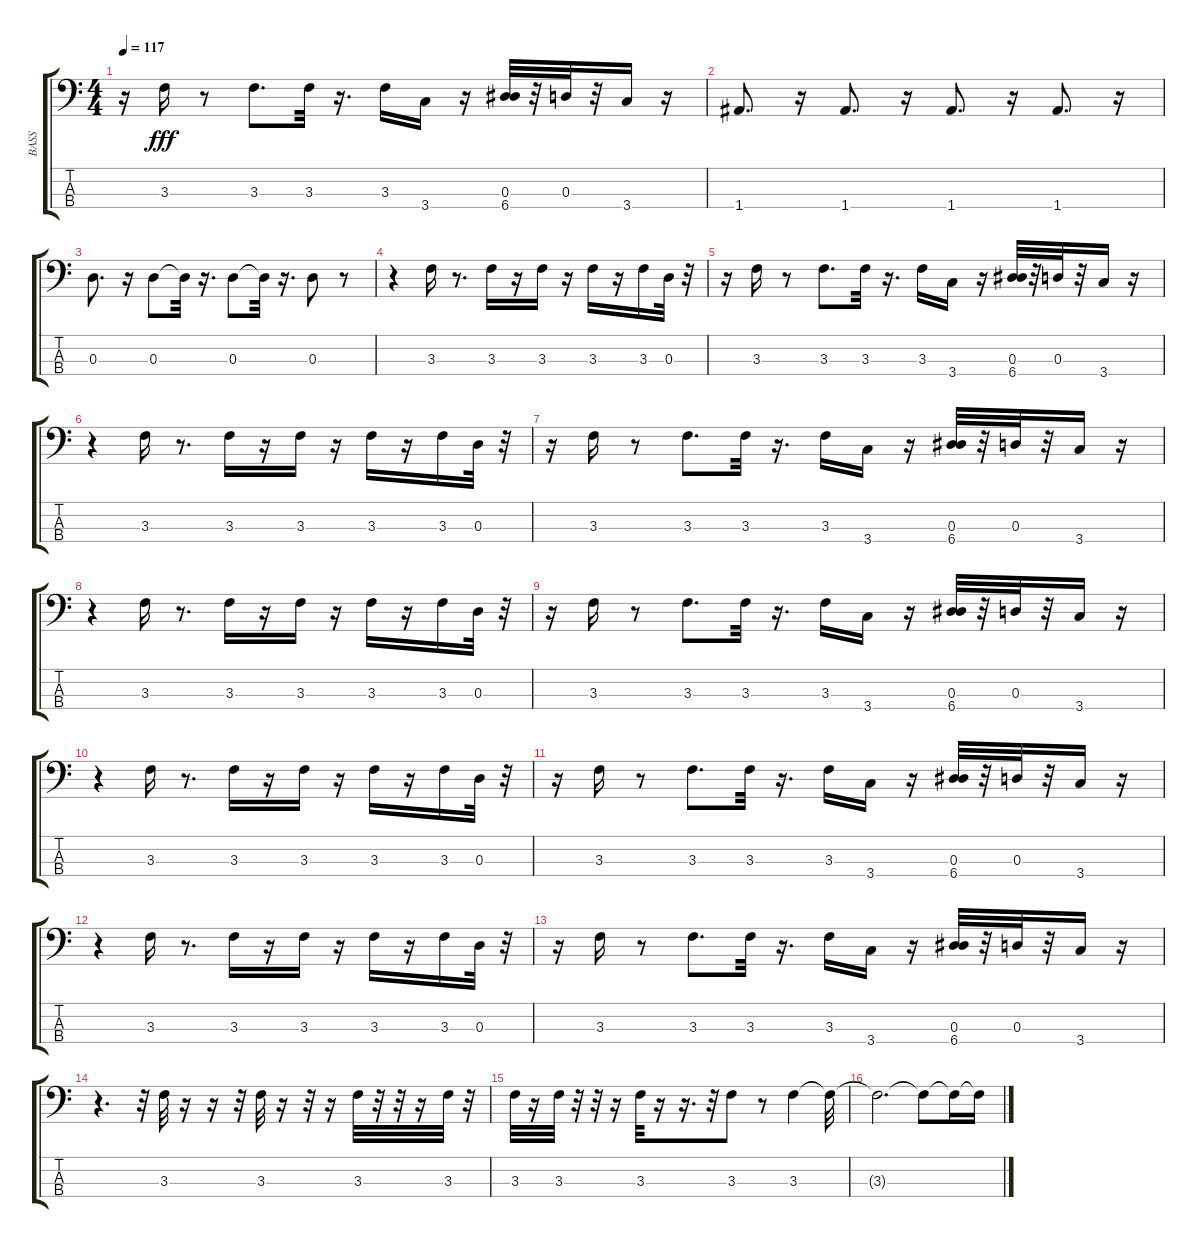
\track ("BASS" "BASS") {instrument electricbassfinger}
\staff {score tabs}
\tuning (E4 G2 D2 A1) {hide}
\ts (4 4)
\tempo 117
\clef f4
\ks c
r.16{dy fff} 3.3.16 r.8 3.3.8{d} 3.3.32 r.16{d} 3.3.16 3.4.16 r.16 (0.3 6.4).32 r.32 0.3.32 r.32 3.4.16 r.16 |
1.4.8{d} r.16 1.4.8{d} r.16 1.4.8{d} r.16 1.4.8{d} r.16 |
0.3.8{d} r.16 0.3.8 0.3{t}.32 r.16{d} 0.3.8 0.3{t}.32 r.16{d} 0.3.8 r.8 |
r.4 3.3.16 r.8{d} 3.3.16 r.16 3.3.16 r.16 3.3.16 r.16 3.3.16 0.3.32 r.32 |
r.16 3.3.16 r.8 3.3.8{d} 3.3.32 r.16{d} 3.3.16 3.4.16 r.16 (0.3 6.4).32 r.32 0.3.32 r.32 3.4.16 r.16 |
r.4 3.3.16 r.8{d} 3.3.16 r.16 3.3.16 r.16 3.3.16 r.16 3.3.16 0.3.32 r.32 |
r.16 3.3.16 r.8 3.3.8{d} 3.3.32 r.16{d} 3.3.16 3.4.16 r.16 (0.3 6.4).32 r.32 0.3.32 r.32 3.4.16 r.16 |
r.4 3.3.16 r.8{d} 3.3.16 r.16 3.3.16 r.16 3.3.16 r.16 3.3.16 0.3.32 r.32 |
r.16 3.3.16 r.8 3.3.8{d} 3.3.32 r.16{d} 3.3.16 3.4.16 r.16 (0.3 6.4).32 r.32 0.3.32 r.32 3.4.16 r.16 |
r.4 3.3.16 r.8{d} 3.3.16 r.16 3.3.16 r.16 3.3.16 r.16 3.3.16 0.3.32 r.32 |
r.16 3.3.16 r.8 3.3.8{d} 3.3.32 r.16{d} 3.3.16 3.4.16 r.16 (0.3 6.4).32 r.32 0.3.32 r.32 3.4.16 r.16 |
r.4 3.3.16 r.8{d} 3.3.16 r.16 3.3.16 r.16 3.3.16 r.16 3.3.16 0.3.32 r.32 |
r.16 3.3.16 r.8 3.3.8{d} 3.3.32 r.16{d} 3.3.16 3.4.16 r.16 (0.3 6.4).32 r.32 0.3.32 r.32 3.4.16 r.16 |
r.4{d} r.32 3.3.32 r.16 r.16 r.32 3.3.32 r.16 r.32 r.16 3.3.32 r.32 r.32 r.16 3.3.32 r.32 |
3.3.32 r.16 3.3.32 r.32 r.32 r.16 3.3.32 r.16 r.16{d} r.32 3.3.8 r.8 3.3.4 3.3{t}.32 |
3.3{t}.2{d} 3.3{t}.8 3.3{t}.16 3.3{t}.16
